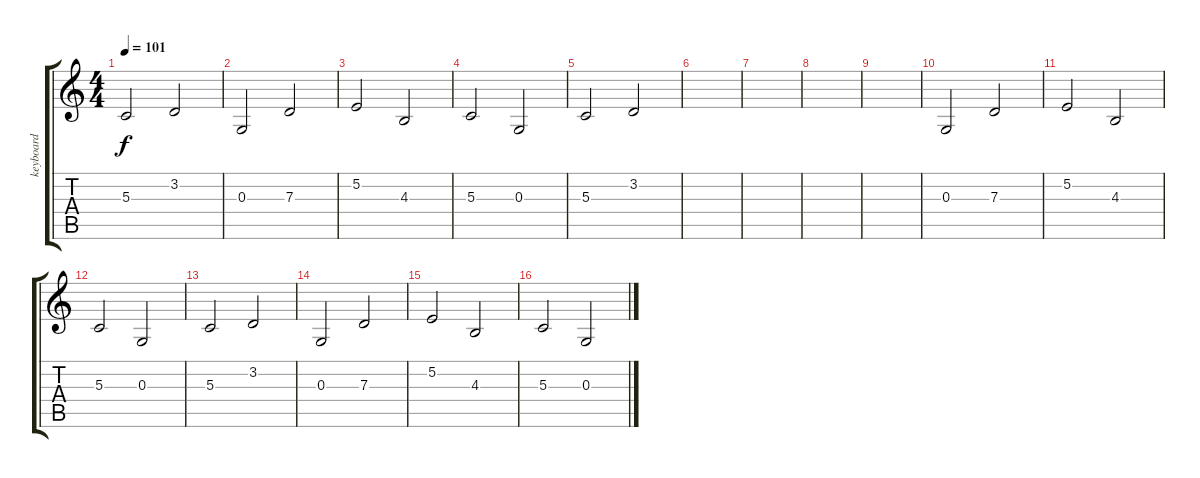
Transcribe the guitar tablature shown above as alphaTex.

\track ("keyboard" "keyboard") {instrument stringensemble1}
\staff {score tabs}
\tuning (E4 B3 G3 D3 A2 E2) {hide}
\ts (4 4)
\tempo 101
\clef g2
\ks c
5.3.2{dy f} 3.2.2 |
0.3.2 7.3.2 |
5.2.2 4.3.2 |
5.3.2 0.3.2 |
5.3.2 3.2.2 |
|
|
|
|
0.3.2 7.3.2 |
5.2.2 4.3.2 |
5.3.2 0.3.2 |
5.3.2 3.2.2 |
0.3.2 7.3.2 |
5.2.2 4.3.2 |
5.3.2 0.3.2
